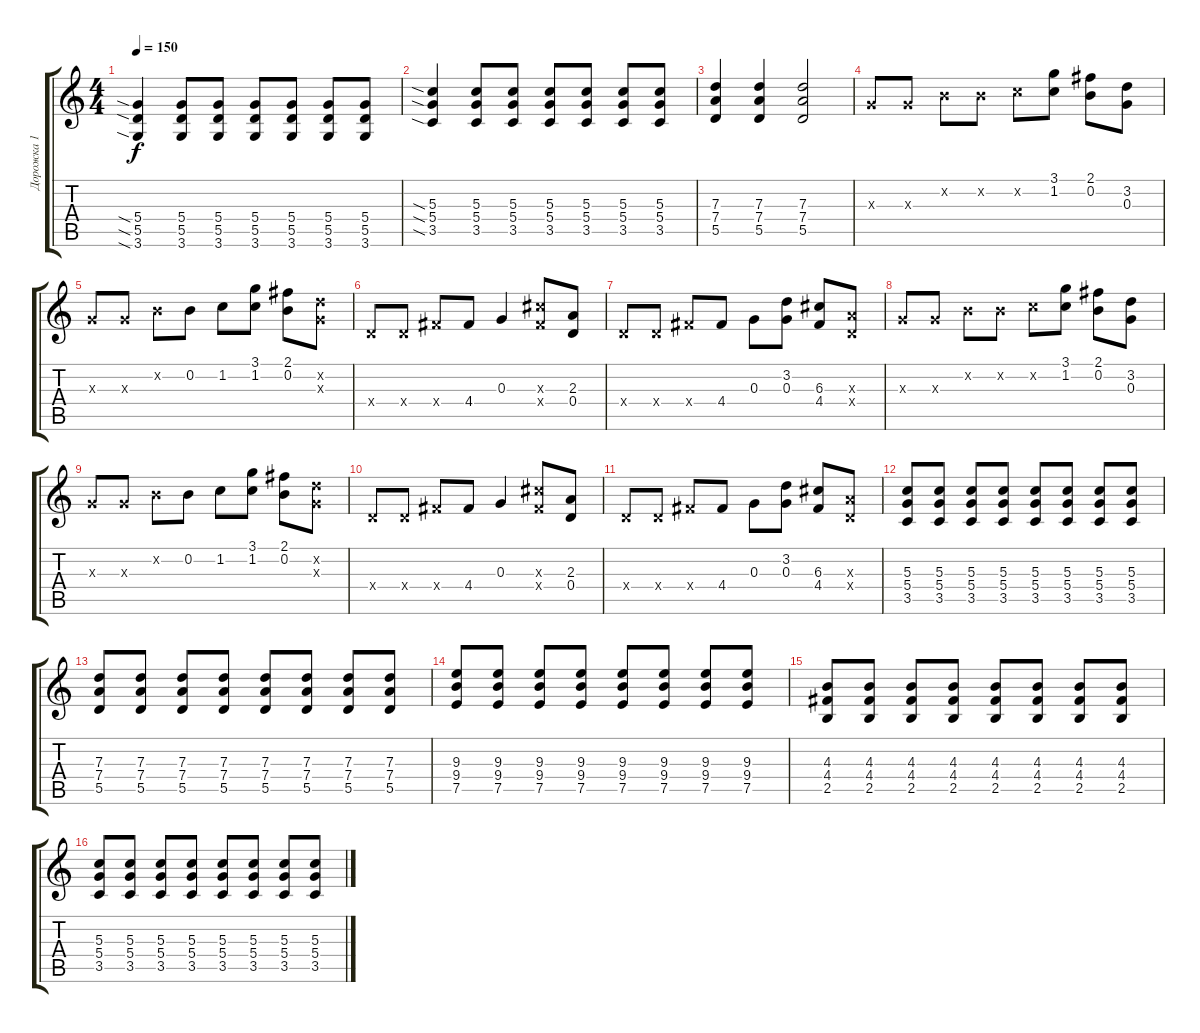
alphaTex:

\track ("Дорожка 1" "Дорожка 1") {instrument distortionguitar}
\staff {score tabs}
\tuning (E4 B3 G3 D3 A2 E2) {hide}
\ts (4 4)
\tempo 150
\clef g2
\ks c
(5.4{sia} 5.5{sia} 3.6{sia}).4{dy f} (5.4 5.5 3.6).8 (5.4 5.5 3.6).8 (5.4 5.5 3.6).8 (5.4 5.5 3.6).8 (5.4 5.5 3.6).8 (5.4 5.5 3.6).8 |
(5.3{sia} 5.4{sia} 3.5{sia}).4 (5.3 5.4 3.5).8 (5.3 5.4 3.5).8 (5.3 5.4 3.5).8 (5.3 5.4 3.5).8 (5.3 5.4 3.5).8 (5.3 5.4 3.5).8 |
(7.3 7.4 5.5).4 (7.3 7.4 5.5).4 (7.3 7.4 5.5).2 |
0.3{x}.8 0.3{x}.8 0.2{x}.8 0.2{x}.8 1.2{x}.8 (3.1 1.2).8 (2.1 0.2).8 (3.2 0.3).8 |
0.3{x}.8 0.3{x}.8 0.2{x}.8 0.2.8 1.2.8 (3.1 1.2).8 (2.1 0.2).8 (3.2{x} 0.3{x}).8 |
0.4{x}.8 0.4{x}.8 4.4{x}.8 4.4.8 0.3.4 (6.3{x} 4.4{x}).8 (2.3 0.4).8 |
0.4{x}.8 0.4{x}.8 4.4{x}.8 4.4.8 0.3.8 (3.2 0.3).8 (6.3 4.4).8 (2.3{x} 0.4{x}).8 |
0.3{x}.8 0.3{x}.8 0.2{x}.8 0.2{x}.8 1.2{x}.8 (3.1 1.2).8 (2.1 0.2).8 (3.2 0.3).8 |
0.3{x}.8 0.3{x}.8 0.2{x}.8 0.2.8 1.2.8 (3.1 1.2).8 (2.1 0.2).8 (3.2{x} 0.3{x}).8 |
0.4{x}.8 0.4{x}.8 4.4{x}.8 4.4.8 0.3.4 (6.3{x} 4.4{x}).8 (2.3 0.4).8 |
0.4{x}.8 0.4{x}.8 4.4{x}.8 4.4.8 0.3.8 (3.2 0.3).8 (6.3 4.4).8 (2.3{x} 0.4{x}).8 |
(5.3 5.4 3.5).8 (5.3 5.4 3.5).8 (5.3 5.4 3.5).8 (5.3 5.4 3.5).8 (5.3 5.4 3.5).8 (5.3 5.4 3.5).8 (5.3 5.4 3.5).8 (5.3 5.4 3.5).8 |
(7.3 7.4 5.5).8 (7.3 7.4 5.5).8 (7.3 7.4 5.5).8 (7.3 7.4 5.5).8 (7.3 7.4 5.5).8 (7.3 7.4 5.5).8 (7.3 7.4 5.5).8 (7.3 7.4 5.5).8 |
(9.3 9.4 7.5).8 (9.3 9.4 7.5).8 (9.3 9.4 7.5).8 (9.3 9.4 7.5).8 (9.3 9.4 7.5).8 (9.3 9.4 7.5).8 (9.3 9.4 7.5).8 (9.3 9.4 7.5).8 |
(4.3 4.4 2.5).8 (4.3 4.4 2.5).8 (4.3 4.4 2.5).8 (4.3 4.4 2.5).8 (4.3 4.4 2.5).8 (4.3 4.4 2.5).8 (4.3 4.4 2.5).8 (4.3 4.4 2.5).8 |
(5.3 5.4 3.5).8 (5.3 5.4 3.5).8 (5.3 5.4 3.5).8 (5.3 5.4 3.5).8 (5.3 5.4 3.5).8 (5.3 5.4 3.5).8 (5.3 5.4 3.5).8 (5.3 5.4 3.5).8
